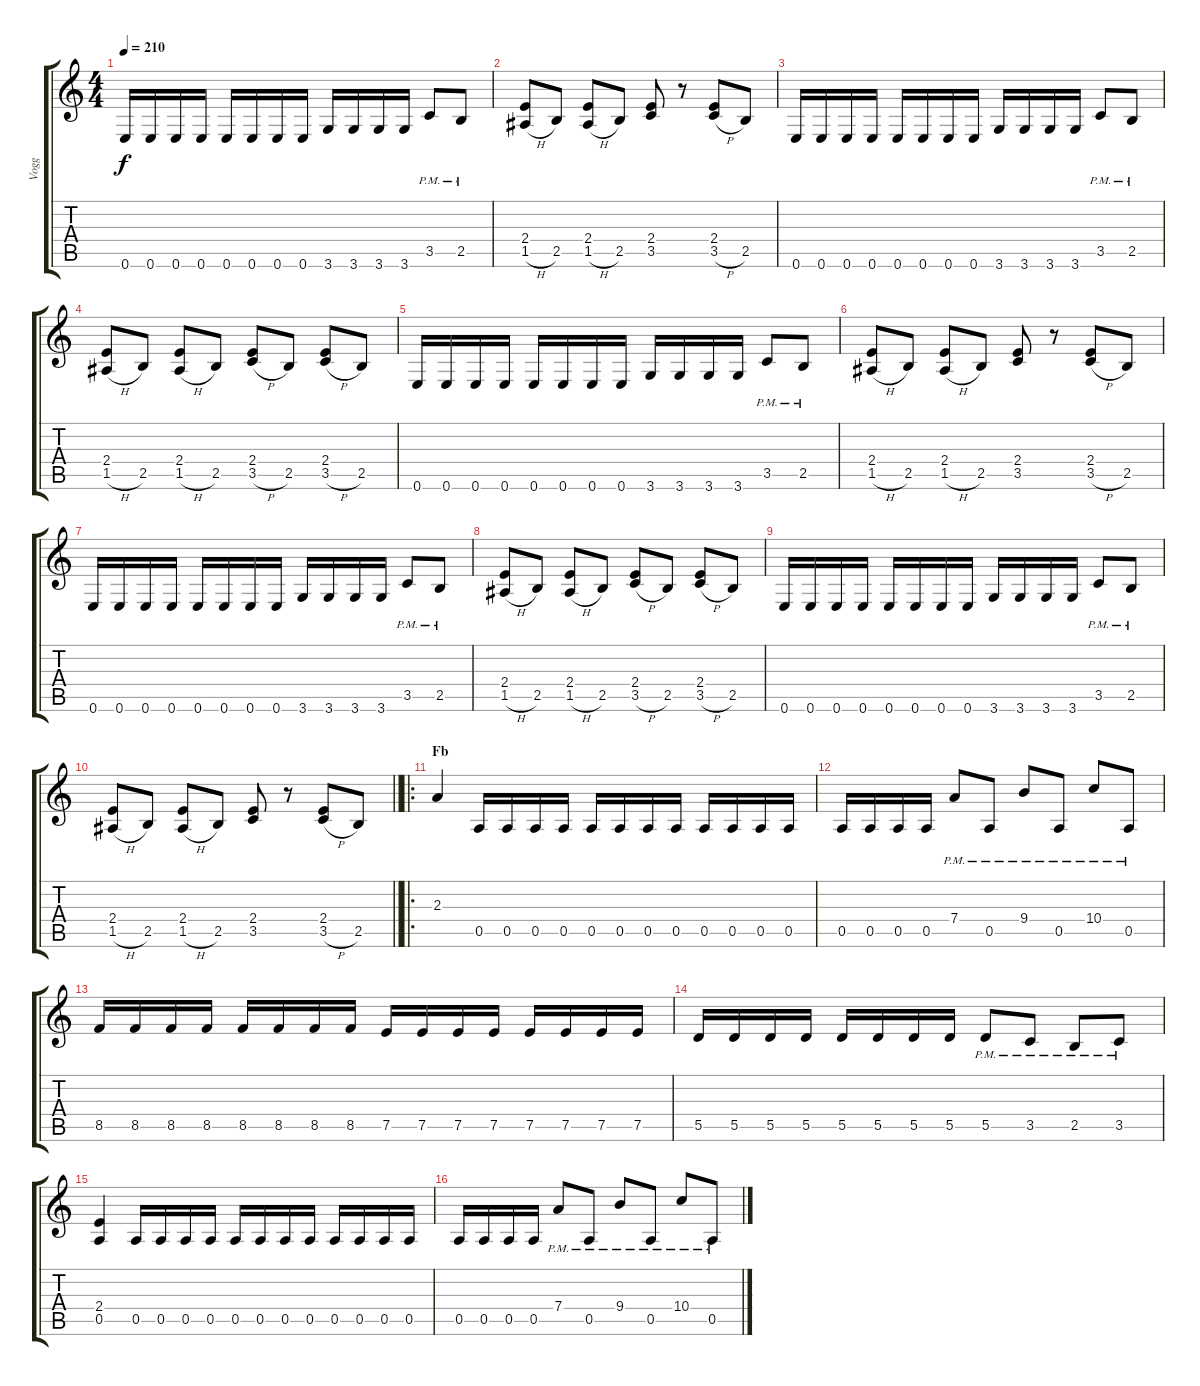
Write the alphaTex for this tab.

\track ("Vogg" "Vogg") {instrument distortionguitar}
\staff {score tabs}
\tuning (E4 B3 G3 D3 A2 E2) {hide}
\ts (4 4)
\tempo 210
\clef g2
\ks c
0.6.16{dy f} 0.6.16 0.6.16 0.6.16 0.6.16 0.6.16 0.6.16 0.6.16 3.6.16 3.6.16 3.6.16 3.6.16 3.5{pm}.8 2.5{pm}.8 |
(2.4 1.5{h}).8 2.5.8 (2.4 1.5{h}).8 2.5.8 (2.4 3.5).8 r.8 (2.4 3.5{h}).8 2.5.8 |
0.6.16 0.6.16 0.6.16 0.6.16 0.6.16 0.6.16 0.6.16 0.6.16 3.6.16 3.6.16 3.6.16 3.6.16 3.5{pm}.8 2.5{pm}.8 |
(2.4 1.5{h}).8 2.5.8 (2.4 1.5{h}).8 2.5.8 (2.4 3.5{h}).8 2.5.8 (2.4 3.5{h}).8 2.5.8 |
0.6.16 0.6.16 0.6.16 0.6.16 0.6.16 0.6.16 0.6.16 0.6.16 3.6.16 3.6.16 3.6.16 3.6.16 3.5{pm}.8 2.5{pm}.8 |
(2.4 1.5{h}).8 2.5.8 (2.4 1.5{h}).8 2.5.8 (2.4 3.5).8 r.8 (2.4 3.5{h}).8 2.5.8 |
0.6.16 0.6.16 0.6.16 0.6.16 0.6.16 0.6.16 0.6.16 0.6.16 3.6.16 3.6.16 3.6.16 3.6.16 3.5{pm}.8 2.5{pm}.8 |
(2.4 1.5{h}).8 2.5.8 (2.4 1.5{h}).8 2.5.8 (2.4 3.5{h}).8 2.5.8 (2.4 3.5{h}).8 2.5.8 |
0.6.16 0.6.16 0.6.16 0.6.16 0.6.16 0.6.16 0.6.16 0.6.16 3.6.16 3.6.16 3.6.16 3.6.16 3.5{pm}.8 2.5{pm}.8 |
\barLineRight lightlight
(2.4 1.5{h}).8 2.5.8 (2.4 1.5{h}).8 2.5.8 (2.4 3.5).8 r.8 (2.4 3.5{h}).8 2.5.8 |
\ro
\section ("" "Fb")
2.3.4 0.5.16 0.5.16 0.5.16 0.5.16 0.5.16 0.5.16 0.5.16 0.5.16 0.5.16 0.5.16 0.5.16 0.5.16 |
0.5.16 0.5.16 0.5.16 0.5.16 7.4{pm}.8 0.5{pm}.8 9.4{pm}.8 0.5{pm}.8 10.4{pm}.8 0.5{pm}.8 |
8.5.16 8.5.16 8.5.16 8.5.16 8.5.16 8.5.16 8.5.16 8.5.16 7.5.16 7.5.16 7.5.16 7.5.16 7.5.16 7.5.16 7.5.16 7.5.16 |
5.5.16 5.5.16 5.5.16 5.5.16 5.5.16 5.5.16 5.5.16 5.5.16 5.5{pm}.8 3.5{pm}.8 2.5{pm}.8 3.5{pm}.8 |
(2.4 0.5).4 0.5.16 0.5.16 0.5.16 0.5.16 0.5.16 0.5.16 0.5.16 0.5.16 0.5.16 0.5.16 0.5.16 0.5.16 |
0.5.16 0.5.16 0.5.16 0.5.16 7.4{pm}.8 0.5{pm}.8 9.4{pm}.8 0.5{pm}.8 10.4{pm}.8 0.5{pm}.8
